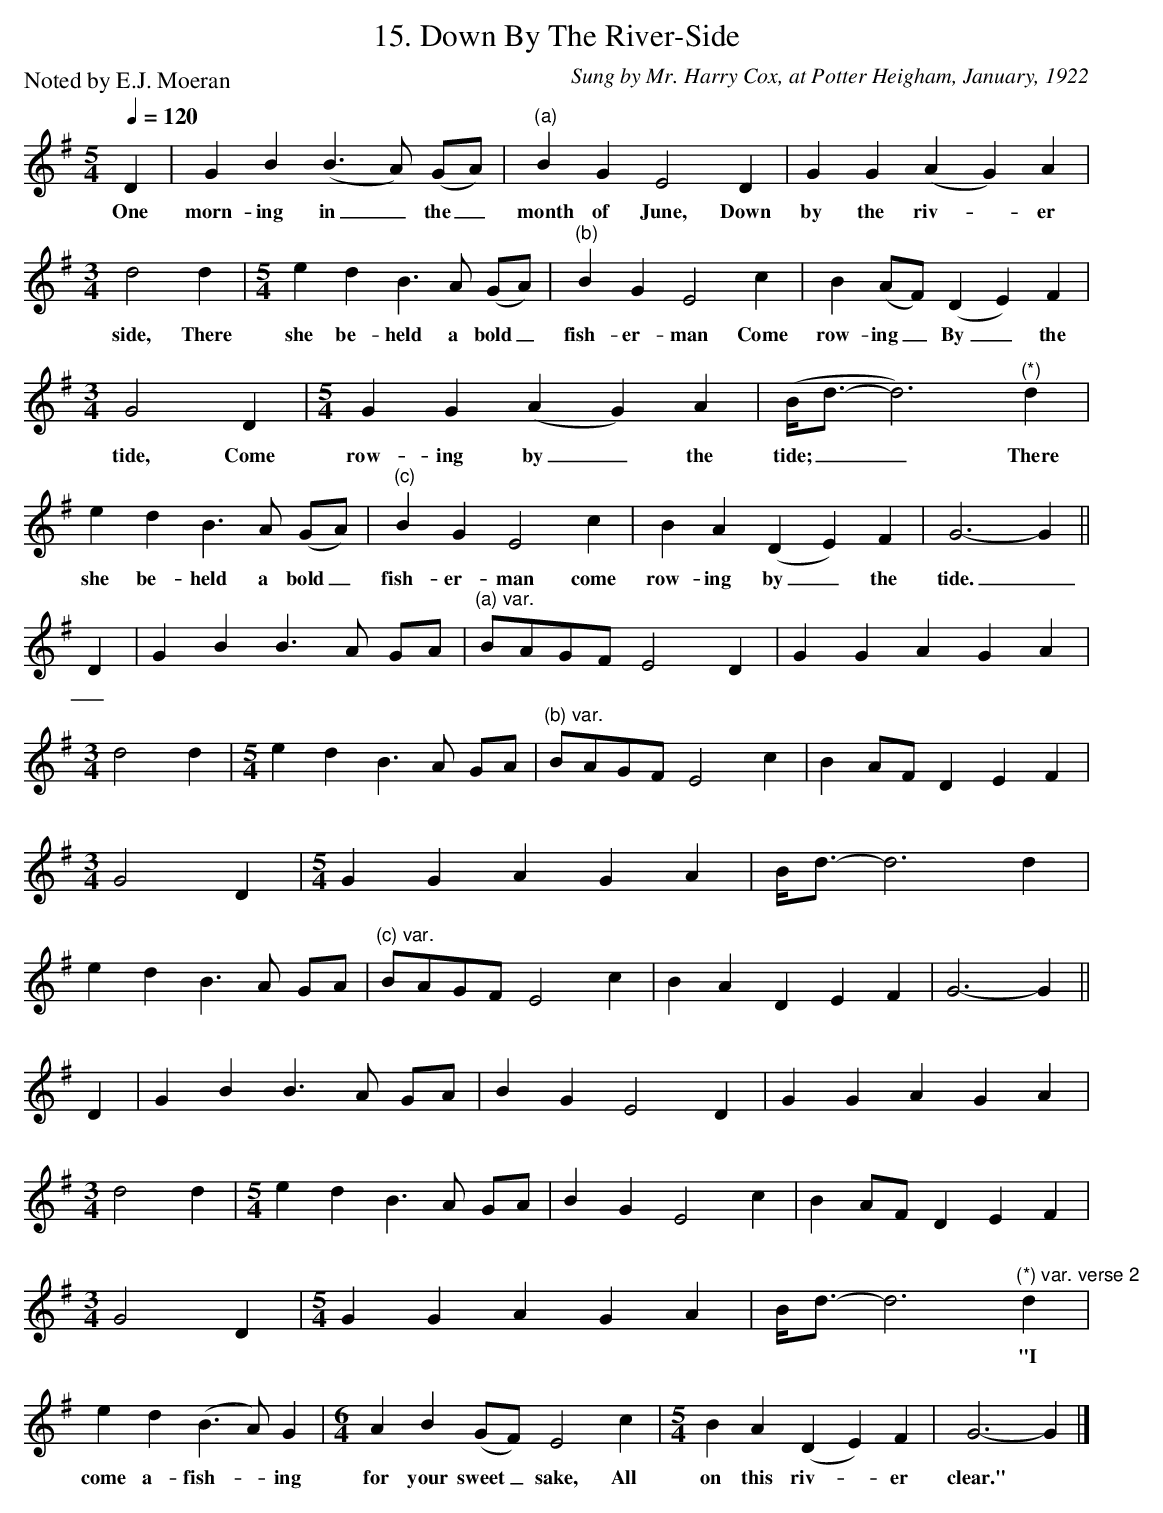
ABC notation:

X:1
T:15. Down By The River-Side
C:Sung by Mr. Harry Cox, at Potter Heigham, January, 1922
P:Noted by E.J. Moeran
L:1/4
Q:1/4=120
M:5/4
K:G
D | G B (B3/2 A/) (G/A/) |"^(a)" B G E2 D | G G (A G) A |$[M:3/4] d2 d |
w: One|morn- ing in _ the _|month of June, Down|by the riv- * er|side, There|
[M:5/4] e d B3/2 A/ (G/A/) |"^(b)" B G E2 c | B (A/F/) (D E) F |$[M:3/4] G2 D |
w: she be- held a bold _|fish- er- man Come|row- ing _ By _ the|tide, Come|
[M:5/4] G G (A G) A | (B/<d/- d3)"^(*)" d |$ e d B3/2 A/ (G/A/) |"^(c)" B G E2 c | B A (D E) F |
w: row- ing by _ the|tide; _ _ There|she be- held a bold _|fish- er- man come|row- ing by _ the|
G3- G ||$ D | G B B3/2 A/ G/A/ |"^(a) var." B/A/G/F/ E2 D | G G A G A |$[M:3/4] d2 d |
w: tide. _|_|||||
[M:5/4] e d B3/2 A/ G/A/ |"^(b) var." B/A/G/F/ E2 c | B A/F/ D E F |$[M:3/4] G2 D |
w: ||||
[M:5/4] G G A G A | B/<d/- d3 d |$ e d B3/2 A/ G/A/ |"^(c) var." B/A/G/F/ E2 c | B A D E F |
w: |||||
G3- G ||$ D | G B B3/2 A/ G/A/ | B G E2 D | G G A G A |$[M:3/4] d2 d |[M:5/4] e d B3/2 A/ G/A/ |
w: |||||||
B G E2 c | B A/F/ D E F |$[M:3/4] G2 D |[M:5/4] G G A G A | B/<d/- d3"^(*) var. verse 2" d |$
w: ||||* * * "I|
e d (B3/2 A/) G |[M:6/4] A B (G/F/) E2 c |[M:5/4] B A (D E) F | G3- G |]
w: come a- fish- * ing|for your sweet _ sake, All|on this riv- * er|clear." *|
